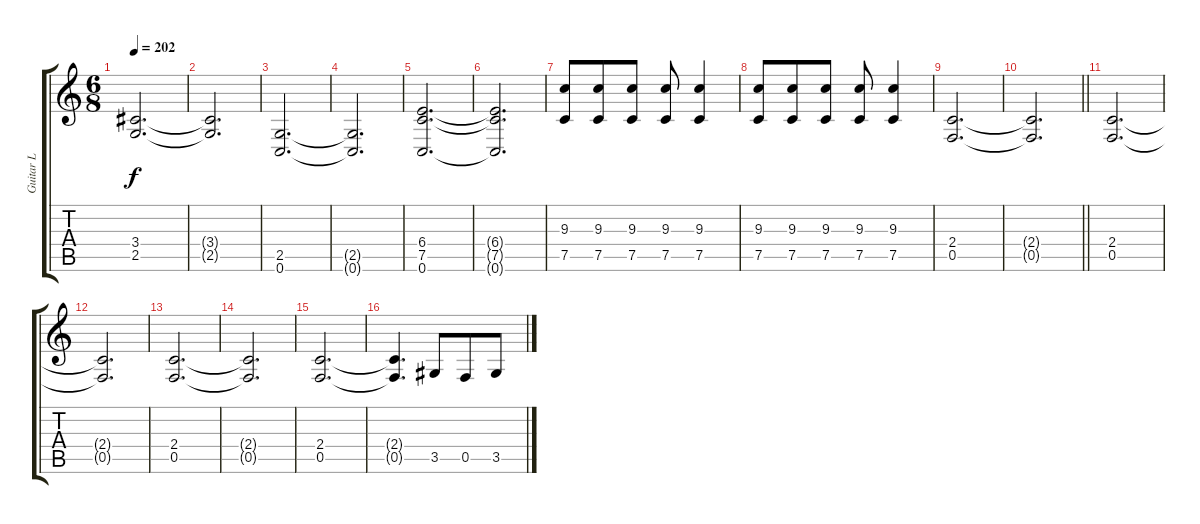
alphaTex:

\track ("Guitar L" "Guitar L") {instrument distortionguitar}
\staff {score tabs}
\tuning (C4 G3 Eb3 Bb2 F2 C2) {hide}
\ts (6 8)
\tempo 202
\clef g2
\ks c
(3.4 2.5).2{d dy f} |
(3.4{t} 2.5{t}).2{d} |
(2.5 0.6).2{d} |
(2.5{t} 0.6{t}).2{d} |
(6.4 7.5 0.6).2{d} |
(6.4{t} 7.5{t} 0.6{t}).2{d} |
(9.3 7.5).8 (9.3 7.5).8 (9.3 7.5).8 (9.3 7.5).8 (9.3 7.5).4 |
(9.3 7.5).8 (9.3 7.5).8 (9.3 7.5).8 (9.3 7.5).8 (9.3 7.5).4 |
(2.4 0.5).2{d} |
\barLineRight lightlight
(2.4{t} 0.5{t}).2{d} |
\section ("" "")
(2.4 0.5).2{d} |
(2.4{t} 0.5{t}).2{d} |
(2.4 0.5).2{d} |
(2.4{t} 0.5{t}).2{d} |
(2.4 0.5).2{d} |
(2.4{t} 0.5{t}).4{d} 3.5.8 0.5.8 3.5.8
